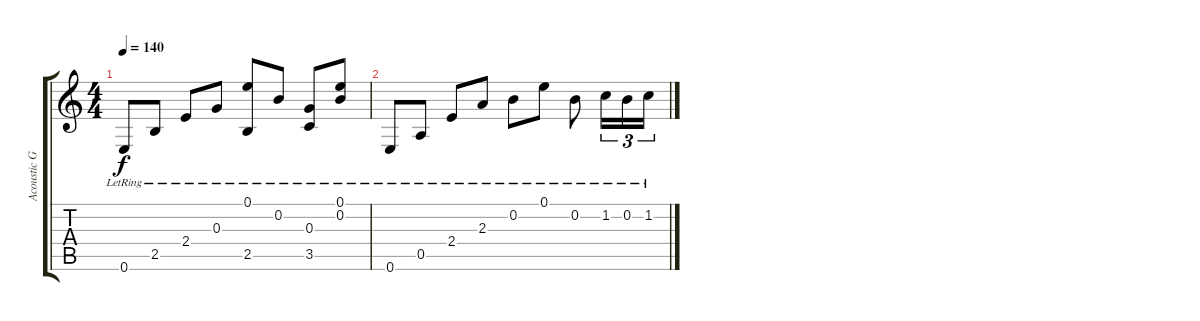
\track ("Acoustic Guitar - intro" "Acoustic G") {instrument acousticguitarsteel}
\staff {score tabs}
\tuning (E4 B3 G3 D3 A2 E2) {hide}
\ts (4 4)
\tempo 140
\clef g2
\ks c
0.6{lr}.8{dy f} 2.5{lr}.8 2.4{lr}.8 0.3{lr}.8 (0.1{lr} 2.5{lr}).8 0.2{lr}.8 (0.3{lr} 3.5{lr}).8 (0.1{lr} 0.2{lr}).8 |
0.6{lr}.8 0.5{lr}.8 2.4{lr}.8 2.3{lr}.8 0.2{lr}.8 0.1{lr}.8 0.2{lr}.8 1.2{lr}.16{tu (3 2)} 0.2{lr}.16{tu (3 2)} 1.2{lr}.16{tu (3 2)}
